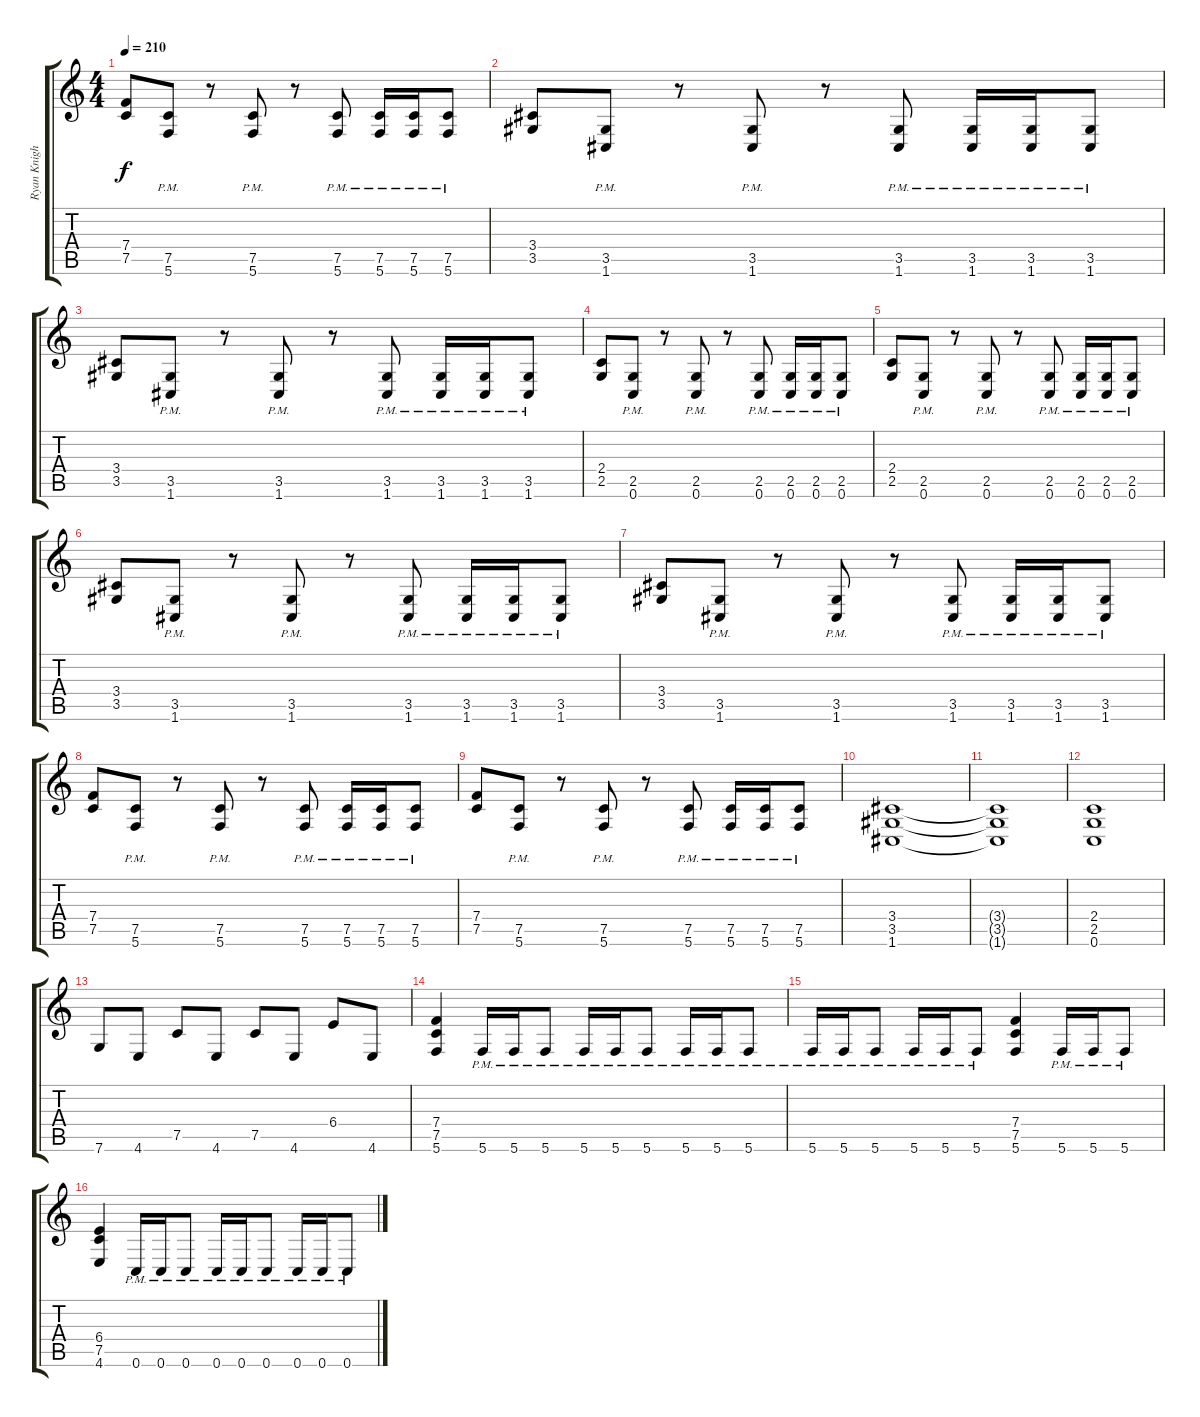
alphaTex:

\track ("Ryan Knight Rhythm" "Ryan Knigh") {instrument overdrivenguitar}
\staff {score tabs}
\tuning (C4 G3 Eb3 Bb2 F2 C2) {hide}
\ts (4 4)
\tempo 210
\clef g2
\ks c
(7.4 7.5).8{dy f} (7.5{pm} 5.6{pm}).8 r.8 (7.5{pm} 5.6{pm}).8 r.8 (7.5{pm} 5.6{pm}).8 (7.5{pm} 5.6{pm}).16 (7.5{pm} 5.6{pm}).16 (7.5{pm} 5.6{pm}).8 |
(3.4 3.5).8 (3.5{pm} 1.6{pm}).8 r.8 (3.5{pm} 1.6{pm}).8 r.8 (3.5{pm} 1.6{pm}).8 (3.5{pm} 1.6{pm}).16 (3.5{pm} 1.6{pm}).16 (3.5{pm} 1.6{pm}).8 |
(3.4 3.5).8 (3.5{pm} 1.6{pm}).8 r.8 (3.5{pm} 1.6{pm}).8 r.8 (3.5{pm} 1.6{pm}).8 (3.5{pm} 1.6{pm}).16 (3.5{pm} 1.6{pm}).16 (3.5{pm} 1.6{pm}).8 |
(2.4 2.5).8 (2.5{pm} 0.6{pm}).8 r.8 (2.5{pm} 0.6{pm}).8 r.8 (2.5{pm} 0.6{pm}).8 (2.5{pm} 0.6{pm}).16 (2.5{pm} 0.6{pm}).16 (2.5{pm} 0.6{pm}).8 |
(2.4 2.5).8 (2.5{pm} 0.6{pm}).8 r.8 (2.5{pm} 0.6{pm}).8 r.8 (2.5{pm} 0.6{pm}).8 (2.5{pm} 0.6{pm}).16 (2.5{pm} 0.6{pm}).16 (2.5{pm} 0.6{pm}).8 |
(3.4 3.5).8 (3.5{pm} 1.6{pm}).8 r.8 (3.5{pm} 1.6{pm}).8 r.8 (3.5{pm} 1.6{pm}).8 (3.5{pm} 1.6{pm}).16 (3.5{pm} 1.6{pm}).16 (3.5{pm} 1.6{pm}).8 |
(3.4 3.5).8 (3.5{pm} 1.6{pm}).8 r.8 (3.5{pm} 1.6{pm}).8 r.8 (3.5{pm} 1.6{pm}).8 (3.5{pm} 1.6{pm}).16 (3.5{pm} 1.6{pm}).16 (3.5{pm} 1.6{pm}).8 |
(7.4 7.5).8 (7.5{pm} 5.6{pm}).8 r.8 (7.5{pm} 5.6{pm}).8 r.8 (7.5{pm} 5.6{pm}).8 (7.5{pm} 5.6{pm}).16 (7.5{pm} 5.6{pm}).16 (7.5{pm} 5.6{pm}).8 |
(7.4 7.5).8 (7.5{pm} 5.6{pm}).8 r.8 (7.5{pm} 5.6{pm}).8 r.8 (7.5{pm} 5.6{pm}).8 (7.5{pm} 5.6{pm}).16 (7.5{pm} 5.6{pm}).16 (7.5{pm} 5.6{pm}).8 |
(3.4 3.5 1.6).1 |
(3.4{t} 3.5{t} 1.6{t}).1 |
(2.4 2.5 0.6).1 |
7.6.8 4.6.8 7.5.8 4.6.8 7.5.8 4.6.8 6.4.8 4.6.8 |
(7.4 7.5 5.6).4 5.6{pm}.16 5.6{pm}.16 5.6{pm}.8 5.6{pm}.16 5.6{pm}.16 5.6{pm}.8 5.6{pm}.16 5.6{pm}.16 5.6{pm}.8 |
5.6{pm}.16 5.6{pm}.16 5.6{pm}.8 5.6{pm}.16 5.6{pm}.16 5.6{pm}.8 (7.4 7.5 5.6).4 5.6{pm}.16 5.6{pm}.16 5.6{pm}.8 |
(6.4 7.5 4.6).4 0.6{pm}.16 0.6{pm}.16 0.6{pm}.8 0.6{pm}.16 0.6{pm}.16 0.6{pm}.8 0.6{pm}.16 0.6{pm}.16 0.6{pm}.8
